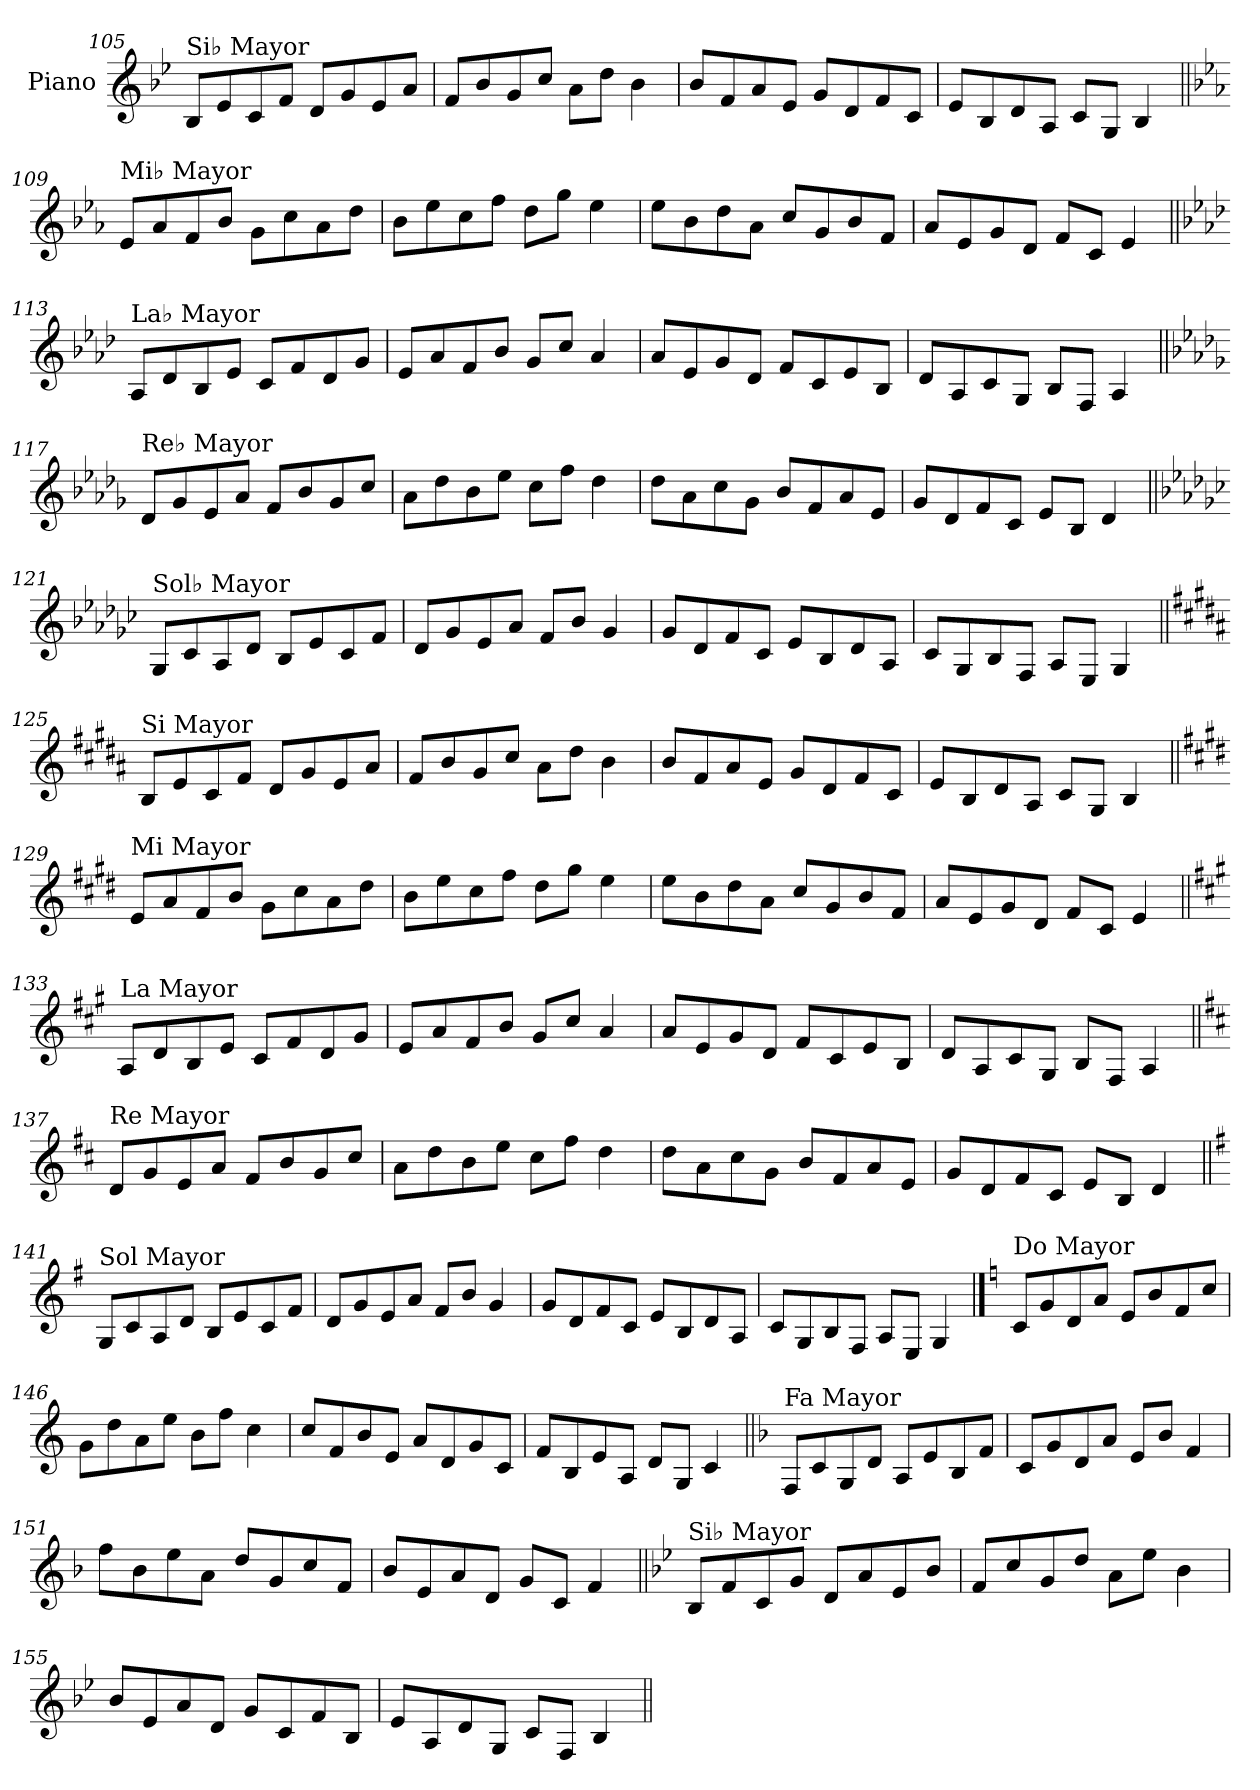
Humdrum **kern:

**kern
*part1
*staff1
*I"Piano
*I'Pno.
!!LO:LB:g=z
*clefG2
*k[b-e-]
=105
!LO:TX:a:t=Si♭ Mayor
8B-/L
8e-/
8c/
8f/J
8d/L
8g/
8e-/
8a/J
=106
8f/L
8b-/
8g/
8cc/J
8a\L
8dd\J
4b-\
=107
8b-/L
8f/
8a/
8e-/J
8g/L
8d/
8f/
8c/J
=108
8e-/L
8B-/
8d/
8A/J
8c/L
8G/J
4B-/
!!LO:LB:g=z
=109||
*k[b-e-a-]
!LO:TX:a:t=Mi♭ Mayor
8e-/L
8a-/
8f/
8b-/J
8g\L
8cc\
8a-\
8dd\J
=110
8b-\L
8ee-\
8cc\
8ff\J
8dd\L
8gg\J
4ee-\
=111
8ee-\L
8b-\
8dd\
8a-\J
8cc/L
8g/
8b-/
8f/J
=112
8a-/L
8e-/
8g/
8d/J
8f/L
8c/J
4e-/
!!LO:LB:g=z
=113||
*k[b-e-a-d-]
!LO:TX:a:t=La♭ Mayor
8A-/L
8d-/
8B-/
8e-/J
8c/L
8f/
8d-/
8g/J
=114
8e-/L
8a-/
8f/
8b-/J
8g/L
8cc/J
4a-/
=115
8a-/L
8e-/
8g/
8d-/J
8f/L
8c/
8e-/
8B-/J
=116
8d-/L
8A-/
8c/
8G/J
8B-/L
8F/J
4A-/
!!LO:LB:g=z
=117||
*k[b-e-a-d-g-]
!LO:TX:a:t=Re♭ Mayor
8d-/L
8g-/
8e-/
8a-/J
8f/L
8b-/
8g-/
8cc/J
=118
8a-\L
8dd-\
8b-\
8ee-\J
8cc\L
8ff\J
4dd-\
=119
8dd-\L
8a-\
8cc\
8g-\J
8b-/L
8f/
8a-/
8e-/J
=120
8g-/L
8d-/
8f/
8c/J
8e-/L
8B-/J
4d-/
!!LO:LB:g=z
=121||
*k[b-e-a-d-g-c-]
!LO:TX:a:t=Sol♭ Mayor
8G-/L
8c-/
8A-/
8d-/J
8B-/L
8e-/
8c-/
8f/J
=122
8d-/L
8g-/
8e-/
8a-/J
8f/L
8b-/J
4g-/
=123
8g-/L
8d-/
8f/
8c-/J
8e-/L
8B-/
8d-/
8A-/J
=124
8c-/L
8G-/
8B-/
8F/J
8A-/L
8E-/J
4G-/
!!LO:LB:g=z
=125||
*k[f#c#g#d#a#]
!LO:TX:a:t=Si Mayor
8B/L
8e/
8c#/
8f#/J
8d#/L
8g#/
8e/
8a#/J
=126
8f#/L
8b/
8g#/
8cc#/J
8a#\L
8dd#\J
4b\
=127
8b/L
8f#/
8a#/
8e/J
8g#/L
8d#/
8f#/
8c#/J
=128
8e/L
8B/
8d#/
8A#/J
8c#/L
8G#/J
4B/
!!LO:LB:g=z
=129||
*k[f#c#g#d#]
!LO:TX:a:t=Mi Mayor
8e/L
8a/
8f#/
8b/J
8g#\L
8cc#\
8a\
8dd#\J
=130
8b\L
8ee\
8cc#\
8ff#\J
8dd#\L
8gg#\J
4ee\
=131
8ee\L
8b\
8dd#\
8a\J
8cc#/L
8g#/
8b/
8f#/J
=132
8a/L
8e/
8g#/
8d#/J
8f#/L
8c#/J
4e/
!!LO:LB:g=z
=133||
*k[f#c#g#]
!LO:TX:a:t=La Mayor
8A/L
8d/
8B/
8e/J
8c#/L
8f#/
8d/
8g#/J
=134
8e/L
8a/
8f#/
8b/J
8g#/L
8cc#/J
4a/
=135
8a/L
8e/
8g#/
8d/J
8f#/L
8c#/
8e/
8B/J
=136
8d/L
8A/
8c#/
8G#/J
8B/L
8F#/J
4A/
!!LO:LB:g=z
=137||
*k[f#c#]
!LO:TX:a:t=Re Mayor
8d/L
8g/
8e/
8a/J
8f#/L
8b/
8g/
8cc#/J
=138
8a\L
8dd\
8b\
8ee\J
8cc#\L
8ff#\J
4dd\
=139
8dd\L
8a\
8cc#\
8g\J
8b/L
8f#/
8a/
8e/J
=140
8g/L
8d/
8f#/
8c#/J
8e/L
8B/J
4d/
!!LO:LB:g=z
=141||
*k[f#]
!LO:TX:a:t=Sol Mayor
8G/L
8c/
8A/
8d/J
8B/L
8e/
8c/
8f#/J
=142
8d/L
8g/
8e/
8a/J
8f#/L
8b/J
4g/
=143
8g/L
8d/
8f#/
8c/J
8e/L
8B/
8d/
8A/J
=144
8c/L
8G/
8B/
8F#/J
8A/L
8E/J
4G/
!!LO:PB:g=z
==145
*k[]
!LO:TX:a:t=Do Mayor
8c/L
8g/
8d/
8a/J
8e/L
8b/
8f/
8cc/J
=146
8g\L
8dd\
8a\
8ee\J
8b\L
8ff\J
4cc\
=147
8cc/L
8f/
8b/
8e/J
8a/L
8d/
8g/
8c/J
=148
8f/L
8B/
8e/
8A/J
8d/L
8G/J
4c/
!!LO:LB:g=z
=149||
*k[b-]
!LO:TX:a:t=Fa Mayor
8F/L
8c/
8G/
8d/J
8A/L
8e/
8B-/
8f/J
=150
8c/L
8g/
8d/
8a/J
8e/L
8b-/J
4f/
=151
8ff\L
8b-\
8ee\
8a\J
8dd/L
8g/
8cc/
8f/J
=152
8b-/L
8e/
8a/
8d/J
8g/L
8c/J
4f/
!!LO:LB:g=z
=153||
*k[b-e-]
!LO:TX:a:t=Si♭ Mayor
8B-/L
8f/
8c/
8g/J
8d/L
8a/
8e-/
8b-/J
=154
8f/L
8cc/
8g/
8dd/J
8a\L
8ee-\J
4b-\
=155
8b-/L
8e-/
8a/
8d/J
8g/L
8c/
8f/
8B-/J
=156
8e-/L
8A/
8d/
8G/J
8c/L
8F/J
4B-/
=||
*-
